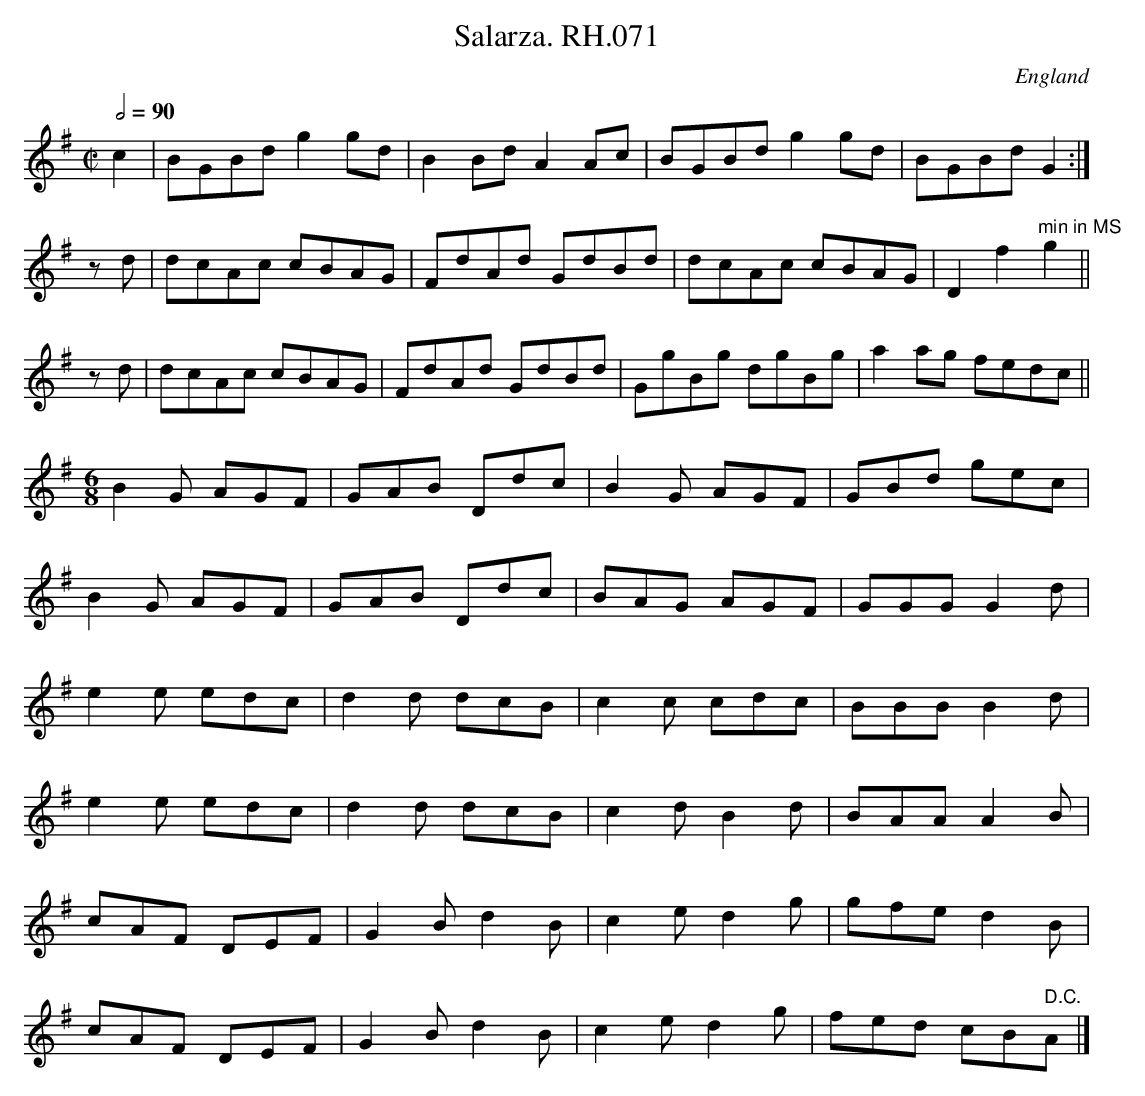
X:1
T:Salarza. RH.071
L:1/8
M:C|
O:England
Q:1/2=90
K:G
c2|BGBd g2gd|B2Bd A2Ac|\
BGBd g2gd|BGBd G2:|!
zd|dcAc cBAG|FdAd GdBd|\
dcAc cBAG|D2f2 "min in MS"g2||!
zd|dcAc cBAG|FdAd GdBd|\
GgBg dgBg|a2ag fedc||!
M:6/8
B2G AGF|GAB Ddc|B2G AGF|GBd gec|!
B2G AGF|GAB Ddc|BAG AGF|GGG G2d|!
e2e edc|d2d dcB|c2c cdc|BBB B2d|!
e2e edc|d2d dcB|c2d B2d|BAA A2B|!
cAF DEF|G2B d2B|c2e d2g|gfe d2B|!
cAF DEF|G2B d2B|c2e d2g|fed cB" D.C."A|]
